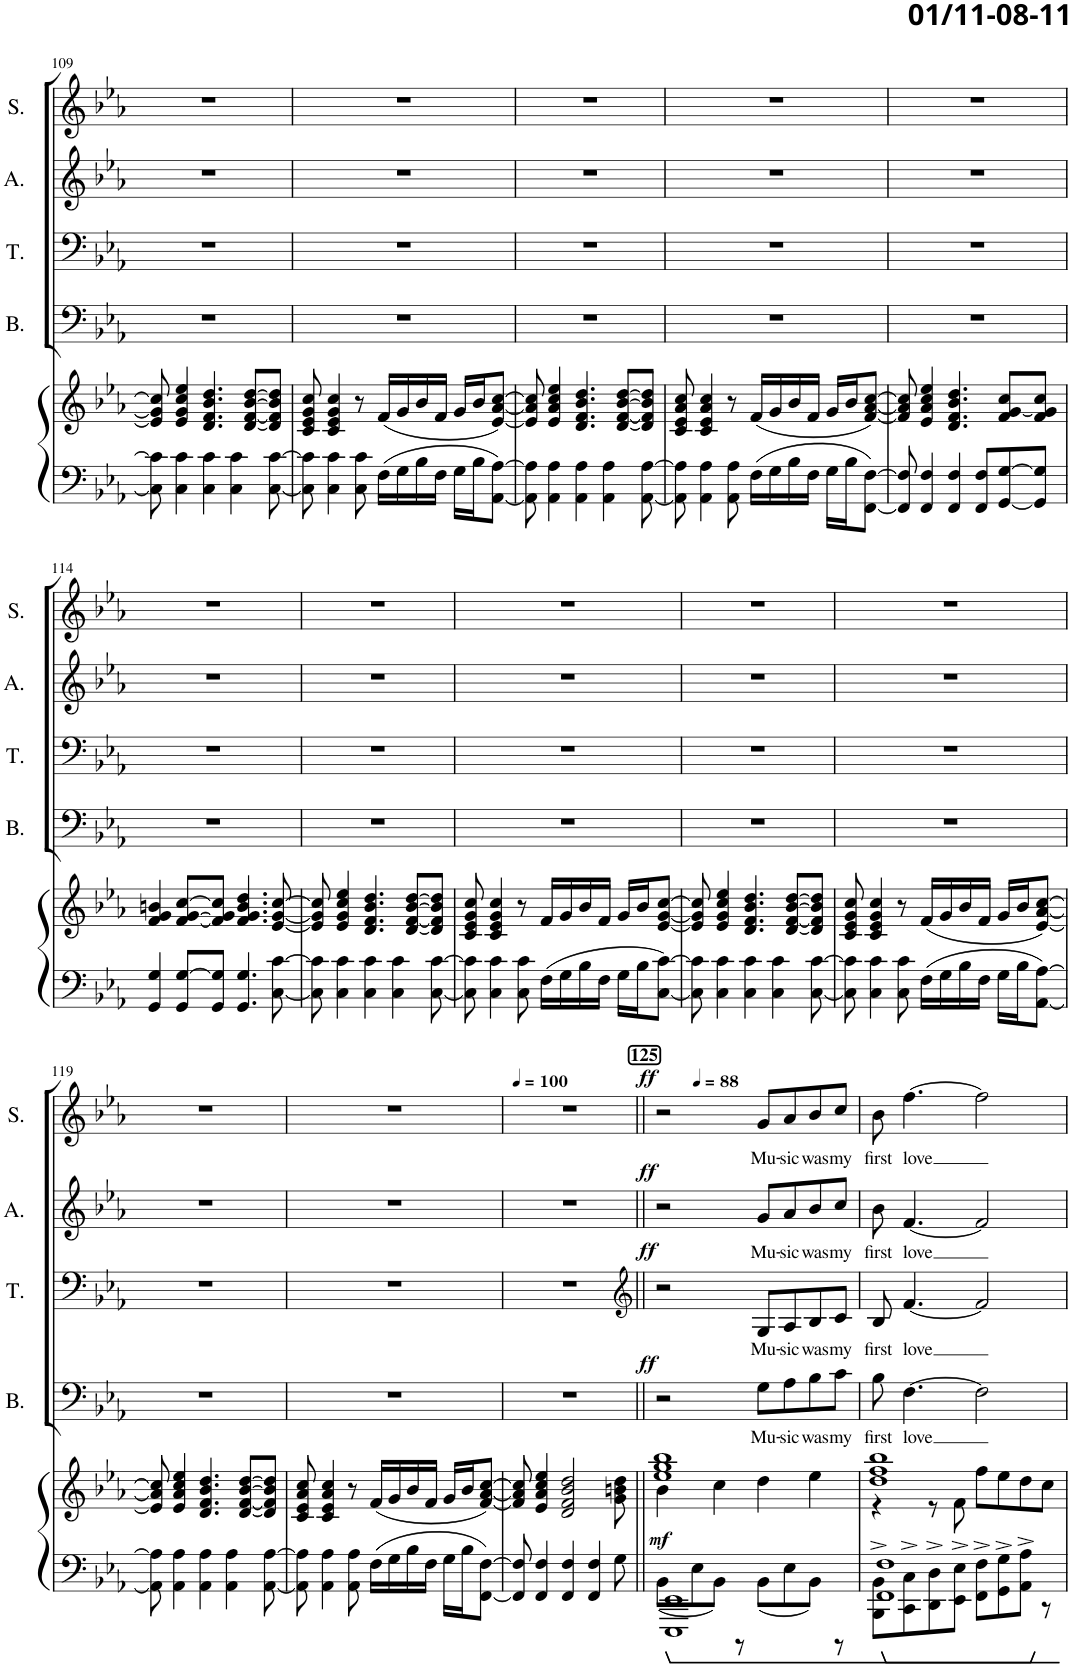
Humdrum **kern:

**kern	**kern	**dynam	**kern	**text	**dynam	**kern	**text	**dynam	**kern	**text	**dynam	**kern	**text	**dynam
*part5	*part5	*part5	*part4	*part4	*part4	*part3	*part3	*part3	*part2	*part2	*part2	*part1	*part1	*part1
*staff6	*staff5	*staff5/6	*staff4	*staff4	*staff4	*staff3	*staff3	*staff3	*staff2	*staff2	*staff2	*staff1	*staff1	*staff1
*I"Piano	*	*	*I"Bariton	*	*	*I"Tenor	*	*	*I"Alt	*	*	*I"Sopraan	*	*
*I'Pno	*	*	*I'B.	*	*	*I'T.	*	*	*I'A.	*	*	*I'S.	*	*
!!LO:PB:g=z
*clefF4	*clefG2	*	*clefF4	*	*	*clefF4	*	*	*clefG2	*	*	*clefG2	*	*
*k[b-e-a-]	*k[b-e-a-]	*	*k[b-e-a-]	*	*	*k[b-e-a-]	*	*	*k[b-e-a-]	*	*	*k[b-e-a-]	*	*
*M4/4	*M4/4	*	*M4/4	*	*	*M4/4	*	*	*M4/4	*	*	*M4/4	*	*
=109	=109	=109	=109	=109	=109	=109	=109	=109	=109	=109	=109	=109	=109	=109
8C\] 8c\]	8e-/] 8g/] 8cc/]	.	1r	.	.	1r	.	.	1r	.	.	1r	.	.
4C\ 4c\	4e-/ 4g/ 4cc/ 4ee-/	.	.	.	.	.	.	.	.	.	.	.	.	.
4C\ 4c\	4.d/ 4.f/ 4.b-/ 4.dd/	.	.	.	.	.	.	.	.	.	.	.	.	.
4C\ 4c\	.	.	.	.	.	.	.	.	.	.	.	.	.	.
.	[8d/ [8f/ [8b-/ [8dd/L	.	.	.	.	.	.	.	.	.	.	.	.	.
[8C\ [8c\	8d/] 8f/] 8b-/] 8dd/]J	.	.	.	.	.	.	.	.	.	.	.	.	.
=110	=110	=110	=110	=110	=110	=110	=110	=110	=110	=110	=110	=110	=110	=110
8C\] 8c\]	8c/ 8e-/ 8g/ 8cc/	.	1r	.	.	1r	.	.	1r	.	.	1r	.	.
4C\ 4c\	4c/ 4e-/ 4g/ 4cc/	.	.	.	.	.	.	.	.	.	.	.	.	.
8C\ 8c\	8r	.	.	.	.	.	.	.	.	.	.	.	.	.
16F\LL	(16f/LL	.	.	.	.	.	.	.	.	.	.	.	.	.
16G\	16g/	.	.	.	.	.	.	.	.	.	.	.	.	.
16B-\	16b-/	.	.	.	.	.	.	.	.	.	.	.	.	.
16F\JJ	16f/JJ	.	.	.	.	.	.	.	.	.	.	.	.	.
16G\LL	16g/LL	.	.	.	.	.	.	.	.	.	.	.	.	.
16B-\J	16b-/J	.	.	.	.	.	.	.	.	.	.	.	.	.
[8AA-\ [8A-\J	[8e-/ [8a-/ [8cc/J)	.	.	.	.	.	.	.	.	.	.	.	.	.
=111	=111	=111	=111	=111	=111	=111	=111	=111	=111	=111	=111	=111	=111	=111
8AA-\] 8A-\]	8e-/] 8a-/] 8cc/]	.	1r	.	.	1r	.	.	1r	.	.	1r	.	.
4AA-\ 4A-\	4e-/ 4a-/ 4cc/ 4ee-/	.	.	.	.	.	.	.	.	.	.	.	.	.
4AA-\ 4A-\	4.d/ 4.f/ 4.b-/ 4.dd/	.	.	.	.	.	.	.	.	.	.	.	.	.
4AA-\ 4A-\	.	.	.	.	.	.	.	.	.	.	.	.	.	.
.	[8d/ [8f/ [8b-/ [8dd/L	.	.	.	.	.	.	.	.	.	.	.	.	.
[8AA-\ [8A-\	8d/] 8f/] 8b-/] 8dd/]J	.	.	.	.	.	.	.	.	.	.	.	.	.
=112	=112	=112	=112	=112	=112	=112	=112	=112	=112	=112	=112	=112	=112	=112
8AA-\] 8A-\]	8c/ 8e-/ 8a-/ 8cc/	.	1r	.	.	1r	.	.	1r	.	.	1r	.	.
4AA-\ 4A-\	4c/ 4e-/ 4a-/ 4cc/	.	.	.	.	.	.	.	.	.	.	.	.	.
8AA-\ 8A-\	8r	.	.	.	.	.	.	.	.	.	.	.	.	.
16F\LL	(16f/LL	.	.	.	.	.	.	.	.	.	.	.	.	.
16G\	16g/	.	.	.	.	.	.	.	.	.	.	.	.	.
16B-\	16b-/	.	.	.	.	.	.	.	.	.	.	.	.	.
16F\JJ	16f/JJ	.	.	.	.	.	.	.	.	.	.	.	.	.
16G\LL	16g/LL	.	.	.	.	.	.	.	.	.	.	.	.	.
16B-\J	16b-/J	.	.	.	.	.	.	.	.	.	.	.	.	.
[8FF\ [8F\J	[8f/ [8a-/ [8cc/J)	.	.	.	.	.	.	.	.	.	.	.	.	.
=113	=113	=113	=113	=113	=113	=113	=113	=113	=113	=113	=113	=113	=113	=113
8FF/] 8F/]	8f/] 8a-/] 8cc/]	.	1r	.	.	1r	.	.	1r	.	.	1r	.	.
4FF/ 4F/	4e-/ 4a-/ 4cc/ 4ee-/	.	.	.	.	.	.	.	.	.	.	.	.	.
4FF/ 4F/	4.d/ 4.f/ 4.b-/ 4.dd/	.	.	.	.	.	.	.	.	.	.	.	.	.
8FF/ 8F/L	.	.	.	.	.	.	.	.	.	.	.	.	.	.
[8GG/ [8G/	8f/ [8g/ 8cc/L	.	.	.	.	.	.	.	.	.	.	.	.	.
8GG/] 8G/]J	8f/ 8g/] 8cc/J	.	.	.	.	.	.	.	.	.	.	.	.	.
!!LO:LB:g=z
=114	=114	=114	=114	=114	=114	=114	=114	=114	=114	=114	=114	=114	=114	=114
4GG/ 4G/	4f/ 4g/ 4bn/	.	1r	.	.	1r	.	.	1r	.	.	1r	.	.
8GG/ [8G/L	[8f/ [8g/ [8cc/L	.	.	.	.	.	.	.	.	.	.	.	.	.
8GG/ 8G/]J	8f/] 8g/] 8cc/]J	.	.	.	.	.	.	.	.	.	.	.	.	.
4.GG/ 4.G/	4.f/ 4.g/ 4.b/ 4.dd/	.	.	.	.	.	.	.	.	.	.	.	.	.
[8C\ [8c\	[8e-/ [8g/ [8cc/	.	.	.	.	.	.	.	.	.	.	.	.	.
=115	=115	=115	=115	=115	=115	=115	=115	=115	=115	=115	=115	=115	=115	=115
8C\] 8c\]	8e-/] 8g/] 8cc/]	.	1r	.	.	1r	.	.	1r	.	.	1r	.	.
4C\ 4c\	4e-/ 4g/ 4cc/ 4ee-/	.	.	.	.	.	.	.	.	.	.	.	.	.
4C\ 4c\	4.d/ 4.f/ 4.b-/ 4.dd/	.	.	.	.	.	.	.	.	.	.	.	.	.
4C\ 4c\	.	.	.	.	.	.	.	.	.	.	.	.	.	.
.	[8d/ [8f/ [8b-/ [8dd/L	.	.	.	.	.	.	.	.	.	.	.	.	.
[8C\ [8c\	8d/] 8f/] 8b-/] 8dd/]J	.	.	.	.	.	.	.	.	.	.	.	.	.
=116	=116	=116	=116	=116	=116	=116	=116	=116	=116	=116	=116	=116	=116	=116
8C\] 8c\]	8c/ 8e-/ 8g/ 8cc/	.	1r	.	.	1r	.	.	1r	.	.	1r	.	.
4C\ 4c\	4c/ 4e-/ 4g/ 4cc/	.	.	.	.	.	.	.	.	.	.	.	.	.
8C\ 8c\	8r	.	.	.	.	.	.	.	.	.	.	.	.	.
16F\LL	16f/LL	.	.	.	.	.	.	.	.	.	.	.	.	.
16G\	16g/	.	.	.	.	.	.	.	.	.	.	.	.	.
16B-\	16b-/	.	.	.	.	.	.	.	.	.	.	.	.	.
16F\JJ	16f/JJ	.	.	.	.	.	.	.	.	.	.	.	.	.
16G\LL	16g/LL	.	.	.	.	.	.	.	.	.	.	.	.	.
16B-\J	16b-/J	.	.	.	.	.	.	.	.	.	.	.	.	.
[8C\ [8c\J	[8e-/ [8g/ [8cc/J	.	.	.	.	.	.	.	.	.	.	.	.	.
=117	=117	=117	=117	=117	=117	=117	=117	=117	=117	=117	=117	=117	=117	=117
8C\] 8c\]	8e-/] 8g/] 8cc/]	.	1r	.	.	1r	.	.	1r	.	.	1r	.	.
4C\ 4c\	4e-/ 4g/ 4cc/ 4ee-/	.	.	.	.	.	.	.	.	.	.	.	.	.
4C\ 4c\	4.d/ 4.f/ 4.b-/ 4.dd/	.	.	.	.	.	.	.	.	.	.	.	.	.
4C\ 4c\	.	.	.	.	.	.	.	.	.	.	.	.	.	.
.	[8d/ [8f/ [8b-/ [8dd/L	.	.	.	.	.	.	.	.	.	.	.	.	.
[8C\ [8c\	8d/] 8f/] 8b-/] 8dd/]J	.	.	.	.	.	.	.	.	.	.	.	.	.
=118	=118	=118	=118	=118	=118	=118	=118	=118	=118	=118	=118	=118	=118	=118
8C\] 8c\]	8c/ 8e-/ 8g/ 8cc/	.	1r	.	.	1r	.	.	1r	.	.	1r	.	.
4C\ 4c\	4c/ 4e-/ 4g/ 4cc/	.	.	.	.	.	.	.	.	.	.	.	.	.
8C\ 8c\	8r	.	.	.	.	.	.	.	.	.	.	.	.	.
16F\LL	(16f/LL	.	.	.	.	.	.	.	.	.	.	.	.	.
16G\	16g/	.	.	.	.	.	.	.	.	.	.	.	.	.
16B-\	16b-/	.	.	.	.	.	.	.	.	.	.	.	.	.
16F\JJ	16f/JJ	.	.	.	.	.	.	.	.	.	.	.	.	.
16G\LL	16g/LL	.	.	.	.	.	.	.	.	.	.	.	.	.
16B-\J	16b-/J	.	.	.	.	.	.	.	.	.	.	.	.	.
[8AA-\ [8A-\J	[8e-/ [8a-/ [8cc/J)	.	.	.	.	.	.	.	.	.	.	.	.	.
!!LO:LB:g=z
=119	=119	=119	=119	=119	=119	=119	=119	=119	=119	=119	=119	=119	=119	=119
8AA-\] 8A-\]	8e-/] 8a-/] 8cc/]	.	1r	.	.	1r	.	.	1r	.	.	1r	.	.
4AA-\ 4A-\	4e-/ 4a-/ 4cc/ 4ee-/	.	.	.	.	.	.	.	.	.	.	.	.	.
4AA-\ 4A-\	4.d/ 4.f/ 4.b-/ 4.dd/	.	.	.	.	.	.	.	.	.	.	.	.	.
4AA-\ 4A-\	.	.	.	.	.	.	.	.	.	.	.	.	.	.
.	[8d/ [8f/ [8b-/ [8dd/L	.	.	.	.	.	.	.	.	.	.	.	.	.
[8AA-\ [8A-\	8d/] 8f/] 8b-/] 8dd/]J	.	.	.	.	.	.	.	.	.	.	.	.	.
=120	=120	=120	=120	=120	=120	=120	=120	=120	=120	=120	=120	=120	=120	=120
8AA-\] 8A-\]	8c/ 8e-/ 8a-/ 8cc/	.	1r	.	.	1r	.	.	1r	.	.	1r	.	.
4AA-\ 4A-\	4c/ 4e-/ 4a-/ 4cc/	.	.	.	.	.	.	.	.	.	.	.	.	.
8AA-\ 8A-\	8r	.	.	.	.	.	.	.	.	.	.	.	.	.
16F\LL	(16f/LL	.	.	.	.	.	.	.	.	.	.	.	.	.
16G\	16g/	.	.	.	.	.	.	.	.	.	.	.	.	.
16B-\	16b-/	.	.	.	.	.	.	.	.	.	.	.	.	.
16F\JJ	16f/JJ	.	.	.	.	.	.	.	.	.	.	.	.	.
16G\LL	16g/LL	.	.	.	.	.	.	.	.	.	.	.	.	.
16B-\J	16b-/J	.	.	.	.	.	.	.	.	.	.	.	.	.
[8FF\ [8F\J	[8f/ [8a-/ [8cc/J)	.	.	.	.	.	.	.	.	.	.	.	.	.
=121	=121	=121	=121	=121	=121	=121	=121	=121	=121	=121	=121	=121	=121	=121
*	*	*	*	*	*	*	*	*	*	*	*	*MM100	*	*
8FF/] 8F/]	8f/] 8a-/] 8cc/]	.	1r	.	.	1r	.	.	1r	.	.	1r	.	.
4FF/ 4F/	4e-/ 4a-/ 4cc/ 4ee-/	.	.	.	.	.	.	.	.	.	.	.	.	.
4FF/ 4F/	2d/ 2f/ 2b-/ 2dd/	.	.	.	.	.	.	.	.	.	.	.	.	.
4FF/ 4F/	.	.	.	.	.	.	.	.	.	.	.	.	.	.
8G\	8g\ 8bn\ 8dd\	.	.	.	.	.	.	.	.	.	.	.	.	.
=122||	=122||	=122||	=122||	=122||	=122||	=122||	=122||	=122||	=122||	=122||	=122||	=122||	=122||	=122||
!!LO:REH:place=s1:a:B:cj:t=125
*	*	*	*	*	*	*clefG2	*	*	*	*	*	*	*	*
*	*	*	*	*	*	*	*	*	*	*	*	*MM88	*	*
*^	*^	*	*	*	*	*	*	*	*	*	*	*	*	*
!	!	!	!	!LO:DY:b	!	!	!LO:DY:a	!	!	!LO:DY:a	!	!	!LO:DY:a	!	!	!LO:DY:a
1EEE- 1EE-	8BB-\L	1ee- 1gg 1bb-	4b-\	mf	2r	.	ff	2r	.	ff	2r	.	ff	2r	.	ff
.	8E-\	.	.	.	.	.	.	.	.	.	.	.	.	.	.	.
.	8BB-\J	.	4cc\	.	.	.	.	.	.	.	.	.	.	.	.	.
.	8r	.	.	.	.	.	.	.	.	.	.	.	.	.	.	.
!	!	!	!	!	!	!LO:LY:b	!	!	!LO:LY:b	!	!	!LO:LY:b	!	!	!LO:LY:b	!
.	8BB-\L	.	4dd\	.	8G\L	Mu-	.	8G/L	Mu-	.	8g/L	Mu-	.	8g/L	Mu-	.
!	!	!	!	!	!	!LO:LY:b	!	!	!LO:LY:b	!	!	!LO:LY:b	!	!	!LO:LY:b	!
.	8E-\	.	.	.	8A-\	-sic	.	8A-/	-sic	.	8a-/	-sic	.	8a-/	-sic	.
!	!	!	!	!	!	!LO:LY:b	!	!	!LO:LY:b	!	!	!LO:LY:b	!	!	!LO:LY:b	!
.	8BB-\J	.	4ee-\	.	8B-\	was	.	8B-/	was	.	8b-/	was	.	8b-/	was	.
!	!	!	!	!	!	!LO:LY:b	!	!	!LO:LY:b	!	!	!LO:LY:b	!	!	!LO:LY:b	!
.	8r	.	.	.	8c\J	my	.	8c/J	my	.	8cc/J	my	.	8cc/J	my	.
=123	=123	=123	=123	=123	=123	=123	=123	=123	=123	=123	=123	=123	=123	=123	=123	=123
!	!	!	!	!	!	!LO:LY:b	!	!	!LO:LY:b	!	!	!LO:LY:b	!	!	!LO:LY:b	!
1FF 1F	8BBB-\^> 8BB-\^>L	1dd 1ff 1bb-	4r	.	8B-\	first	.	8B-/	first	.	8b-\	first	.	8b-\	first	.
!	!	!	!	!	!	!LO:LY:b	!	!	!LO:LY:b	!	!	!LO:LY:b	!	!	!LO:LY:b	!
.	8CC\^> 8C\^>	.	.	.	[4.F\	love	.	[4.f/	love	.	[4.f/	love	.	[4.ff\	love	.
.	8DD\^> 8D\^>	.	8r	.	.	.	.	.	.	.	.	.	.	.	.	.
.	8EE-\^> 8E-\^>J	.	8f\	.	.	.	.	.	.	.	.	.	.	.	.	.
.	8FF\^> 8F\^>L	.	8ff\L	.	2F\]	.	.	2f/]	.	.	2f/]	.	.	2ff\]	.	.
.	8GG\^> 8G\^>	.	8ee-\	.	.	.	.	.	.	.	.	.	.	.	.	.
.	8AA-\^> 8A-\^>J	.	8dd\	.	.	.	.	.	.	.	.	.	.	.	.	.
.	8r	.	8cc\J	.	.	.	.	.	.	.	.	.	.	.	.	.
*v	*v	*	*	*	*	*	*	*	*	*	*	*	*	*	*	*
*	*v	*v	*	*	*	*	*	*	*	*	*	*	*	*	*
=	=	=	=	=	=	=	=	=	=	=	=	=	=	=
*-	*-	*-	*-	*-	*-	*-	*-	*-	*-	*-	*-	*-	*-	*-
